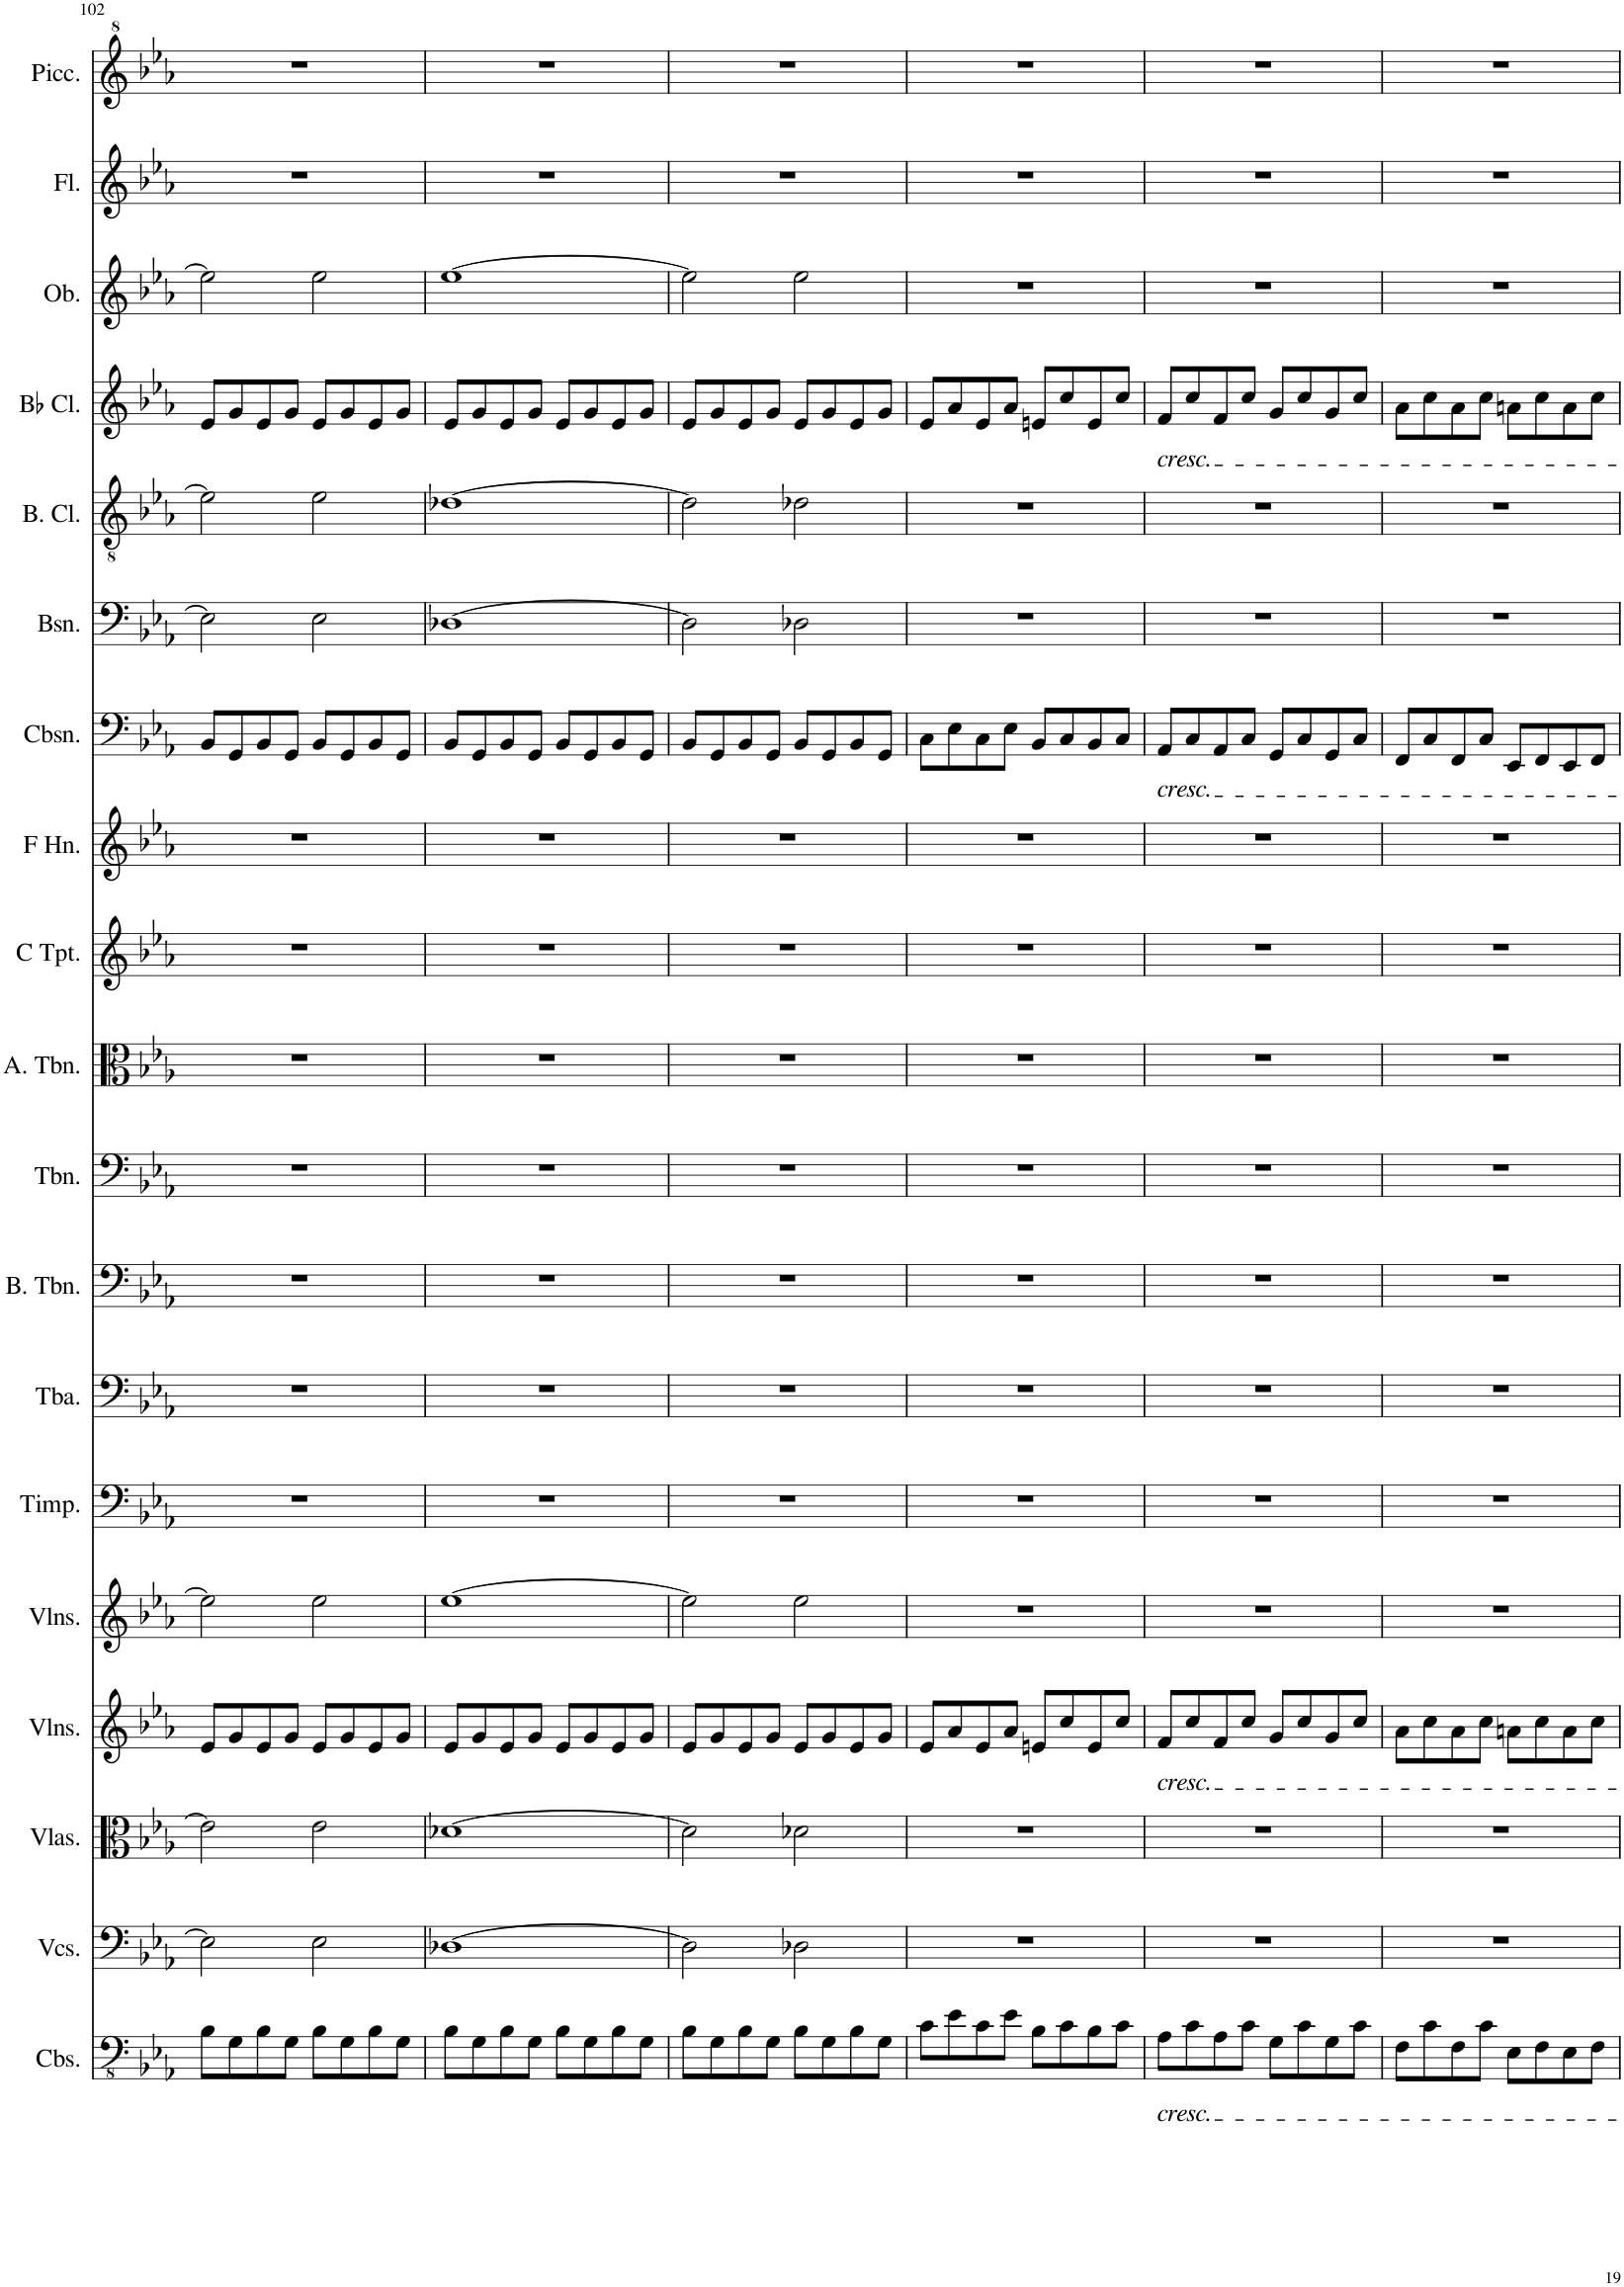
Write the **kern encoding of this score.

**kern	**kern	**kern	**kern	**kern	**kern	**kern	**kern	**kern	**kern	**kern	**kern	**kern	**kern	**kern	**kern	**kern	**kern	**kern
*part19	*part18	*part17	*part16	*part15	*part14	*part13	*part12	*part11	*part10	*part9	*part8	*part7	*part6	*part5	*part4	*part3	*part2	*part1
*staff19	*staff18	*staff17	*staff16	*staff15	*staff14	*staff13	*staff12	*staff11	*staff10	*staff9	*staff8	*staff7	*staff6	*staff5	*staff4	*staff3	*staff2	*staff1
*I"Contrabasses	*I"Violoncellos	*I"Violas	*I"Violins	*I"Violins	*I"Timpani	*I"Tuba	*I"Bass Trombone	*I"Trombone	*I"Alto Trombone	*I"C Trumpet	*I"Horn in F	*I"Contrabassoon	*I"Bassoon	*I"Bass Clarinet	*I"Bb Clarinet	*I"Oboe	*I"Flute	*I"Piccolo
*I'Cbs.	*I'Vcs.	*I'Vlas.	*I'Vlns.	*I'Vlns.	*I'Timp.	*I'Tba.	*I'B. Tbn.	*I'Tbn.	*I'A. Tbn.	*I'C Tpt.	*	*I'Cbsn.	*I'Bsn.	*I'B. Cl.	*I'Bb Cl.	*I'Ob.	*I'Fl.	*I'Picc.
!!LO:PB:g=z
*clefFv4	*clefF4	*clefC3	*clefG2	*clefG2	*clefF4	*clefF4	*clefF4	*clefF4	*clefC3	*clefG2	*clefG2	*clefF4	*clefF4	*clefGv2	*clefG2	*clefG2	*clefG2	*clefG^2
*	*	*	*	*	*	*	*	*	*	*	*ITrd4c7	*	*	*ITrd8c14	*ITrd1c2	*	*	*ITrd-7c-12
*k[b-e-a-]	*k[b-e-a-]	*k[b-e-a-]	*k[b-e-a-]	*k[b-e-a-]	*k[b-e-a-]	*k[b-e-a-]	*k[b-e-a-]	*k[b-e-a-]	*k[b-e-a-]	*k[b-e-a-]	*k[b-e-a-]	*k[b-e-a-]	*k[b-e-a-]	*k[b-e-a-]	*k[b-e-a-]	*k[b-e-a-]	*k[b-e-a-]	*k[b-e-a-]
*M2/2	*M2/2	*M2/2	*M2/2	*M2/2	*M2/2	*M2/2	*M2/2	*M2/2	*M2/2	*M2/2	*M2/2	*M2/2	*M2/2	*M2/2	*M2/2	*M2/2	*M2/2	*M2/2
*met(c|)	*met(c|)	*met(c|)	*met(c|)	*met(c|)	*met(c|)	*met(c|)	*met(c|)	*met(c|)	*met(c|)	*met(c|)	*met(c|)	*met(c|)	*met(c|)	*met(c|)	*met(c|)	*met(c|)	*met(c|)	*met(c|)
=102	=102	=102	=102	=102	=102	=102	=102	=102	=102	=102	=102	=102	=102	=102	=102	=102	=102	=102
8BB-\L	2E-\]	2e-\]	8e-/L	2ee-\]	1r	1r	1r	1r	1r	1r	1r	8BB-/L	2E-\]	2e-\]	8e-/L	2ee-\]	1r	1r
8GG\	.	.	8g/	.	.	.	.	.	.	.	.	8GG/	.	.	8g/	.	.	.
8BB-\	.	.	8e-/	.	.	.	.	.	.	.	.	8BB-/	.	.	8e-/	.	.	.
8GG\J	.	.	8g/J	.	.	.	.	.	.	.	.	8GG/J	.	.	8g/J	.	.	.
8BB-\L	2E-\	2e-\	8e-/L	2ee-\	.	.	.	.	.	.	.	8BB-/L	2E-\	2e-\	8e-/L	2ee-\	.	.
8GG\	.	.	8g/	.	.	.	.	.	.	.	.	8GG/	.	.	8g/	.	.	.
8BB-\	.	.	8e-/	.	.	.	.	.	.	.	.	8BB-/	.	.	8e-/	.	.	.
8GG\J	.	.	8g/J	.	.	.	.	.	.	.	.	8GG/J	.	.	8g/J	.	.	.
=103	=103	=103	=103	=103	=103	=103	=103	=103	=103	=103	=103	=103	=103	=103	=103	=103	=103	=103
8BB-\L	[1D-X	[1d-X	8e-/L	[1ee-	1r	1r	1r	1r	1r	1r	1r	8BB-/L	[1D-X	[1d-X	8e-/L	[1ee-	1r	1r
8GG\	.	.	8g/	.	.	.	.	.	.	.	.	8GG/	.	.	8g/	.	.	.
8BB-\	.	.	8e-/	.	.	.	.	.	.	.	.	8BB-/	.	.	8e-/	.	.	.
8GG\J	.	.	8g/J	.	.	.	.	.	.	.	.	8GG/J	.	.	8g/J	.	.	.
8BB-\L	.	.	8e-/L	.	.	.	.	.	.	.	.	8BB-/L	.	.	8e-/L	.	.	.
8GG\	.	.	8g/	.	.	.	.	.	.	.	.	8GG/	.	.	8g/	.	.	.
8BB-\	.	.	8e-/	.	.	.	.	.	.	.	.	8BB-/	.	.	8e-/	.	.	.
8GG\J	.	.	8g/J	.	.	.	.	.	.	.	.	8GG/J	.	.	8g/J	.	.	.
=104	=104	=104	=104	=104	=104	=104	=104	=104	=104	=104	=104	=104	=104	=104	=104	=104	=104	=104
8BB-\L	2D-\]	2d-\]	8e-/L	2ee-\]	1r	1r	1r	1r	1r	1r	1r	8BB-/L	2D-\]	2d-\]	8e-/L	2ee-\]	1r	1r
8GG\	.	.	8g/	.	.	.	.	.	.	.	.	8GG/	.	.	8g/	.	.	.
8BB-\	.	.	8e-/	.	.	.	.	.	.	.	.	8BB-/	.	.	8e-/	.	.	.
8GG\J	.	.	8g/J	.	.	.	.	.	.	.	.	8GG/J	.	.	8g/J	.	.	.
8BB-\L	2D-X\	2d-X\	8e-/L	2ee-\	.	.	.	.	.	.	.	8BB-/L	2D-X\	2d-X\	8e-/L	2ee-\	.	.
8GG\	.	.	8g/	.	.	.	.	.	.	.	.	8GG/	.	.	8g/	.	.	.
8BB-\	.	.	8e-/	.	.	.	.	.	.	.	.	8BB-/	.	.	8e-/	.	.	.
8GG\J	.	.	8g/J	.	.	.	.	.	.	.	.	8GG/J	.	.	8g/J	.	.	.
=105	=105	=105	=105	=105	=105	=105	=105	=105	=105	=105	=105	=105	=105	=105	=105	=105	=105	=105
8C\L	1r	1r	8e-/L	1r	1r	1r	1r	1r	1r	1r	1r	8C\L	1r	1r	8e-/L	1r	1r	1r
8E-\	.	.	8a-/	.	.	.	.	.	.	.	.	8E-\	.	.	8a-/	.	.	.
8C\	.	.	8e-/	.	.	.	.	.	.	.	.	8C\	.	.	8e-/	.	.	.
8E-\J	.	.	8a-/J	.	.	.	.	.	.	.	.	8E-\J	.	.	8a-/J	.	.	.
8BB-\L	.	.	8en/L	.	.	.	.	.	.	.	.	8BB-/L	.	.	8en/L	.	.	.
8C\	.	.	8cc/	.	.	.	.	.	.	.	.	8C/	.	.	8cc/	.	.	.
8BB-\	.	.	8e/	.	.	.	.	.	.	.	.	8BB-/	.	.	8e/	.	.	.
8C\J	.	.	8cc/J	.	.	.	.	.	.	.	.	8C/J	.	.	8cc/J	.	.	.
=106	=106	=106	=106	=106	=106	=106	=106	=106	=106	=106	=106	=106	=106	=106	=106	=106	=106	=106
!	!	!	!	!	!	!	!	!	!	!	!	!	!	!	!LO:TX:b:i:t=cresc.	!	!	!
!	!	!	!	!	!	!	!	!	!	!	!	!LO:TX:b:i:t=cresc.	!	!	!	!	!	!
!	!	!	!LO:TX:b:i:t=cresc.	!	!	!	!	!	!	!	!	!	!	!	!	!	!	!
!LO:TX:b:i:t=cresc.	!	!	!	!	!	!	!	!	!	!	!	!	!	!	!	!	!	!
8AA-\L	1r	1r	8f/L	1r	1r	1r	1r	1r	1r	1r	1r	8AA-/L	1r	1r	8f/L	1r	1r	1r
8C\	.	.	8cc/	.	.	.	.	.	.	.	.	8C/	.	.	8cc/	.	.	.
8AA-\	.	.	8f/	.	.	.	.	.	.	.	.	8AA-/	.	.	8f/	.	.	.
8C\J	.	.	8cc/J	.	.	.	.	.	.	.	.	8C/J	.	.	8cc/J	.	.	.
8GG\L	.	.	8g/L	.	.	.	.	.	.	.	.	8GG/L	.	.	8g/L	.	.	.
8C\	.	.	8cc/	.	.	.	.	.	.	.	.	8C/	.	.	8cc/	.	.	.
8GG\	.	.	8g/	.	.	.	.	.	.	.	.	8GG/	.	.	8g/	.	.	.
8C\J	.	.	8cc/J	.	.	.	.	.	.	.	.	8C/J	.	.	8cc/J	.	.	.
=107	=107	=107	=107	=107	=107	=107	=107	=107	=107	=107	=107	=107	=107	=107	=107	=107	=107	=107
8FF\L	1r	1r	8a-\L	1r	1r	1r	1r	1r	1r	1r	1r	8FF/L	1r	1r	8a-\L	1r	1r	1r
8C\	.	.	8cc\	.	.	.	.	.	.	.	.	8C/	.	.	8cc\	.	.	.
8FF\	.	.	8a-\	.	.	.	.	.	.	.	.	8FF/	.	.	8a-\	.	.	.
8C\J	.	.	8cc\J	.	.	.	.	.	.	.	.	8C/J	.	.	8cc\J	.	.	.
8EE-\L	.	.	8an\L	.	.	.	.	.	.	.	.	8EE-/L	.	.	8an\L	.	.	.
8FF\	.	.	8cc\	.	.	.	.	.	.	.	.	8FF/	.	.	8cc\	.	.	.
8EE-\	.	.	8a\	.	.	.	.	.	.	.	.	8EE-/	.	.	8a\	.	.	.
8FF\J	.	.	8cc\J	.	.	.	.	.	.	.	.	8FF/J	.	.	8cc\J	.	.	.
=	=	=	=	=	=	=	=	=	=	=	=	=	=	=	=	=	=	=
*-	*-	*-	*-	*-	*-	*-	*-	*-	*-	*-	*-	*-	*-	*-	*-	*-	*-	*-
